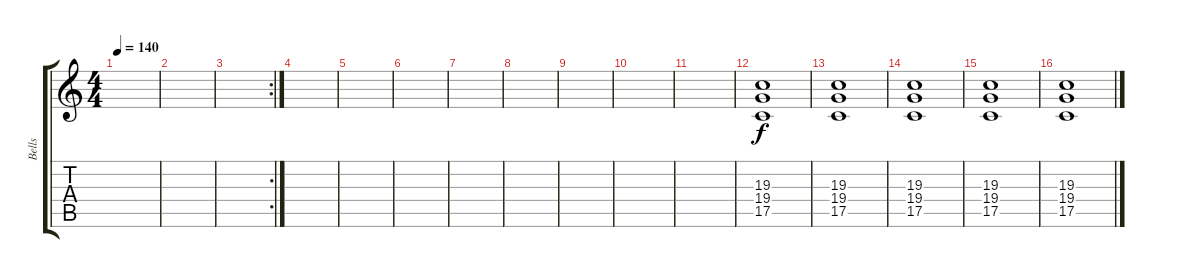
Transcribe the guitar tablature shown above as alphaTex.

\track ("Bells" "Bells") {instrument tubularbells}
\staff {score tabs}
\tuning (D4 A3 F3 C3 G2 C2) {hide}
\ts (4 4)
\tempo 140
\clef g2
\ks c
|
|
\rc 2
|
|
|
|
|
|
|
|
|
(19.3 19.4 17.5).1 |
(19.3 19.4 17.5).1 |
(19.3 19.4 17.5).1 |
(19.3 19.4 17.5).1 |
(19.3 19.4 17.5).1
